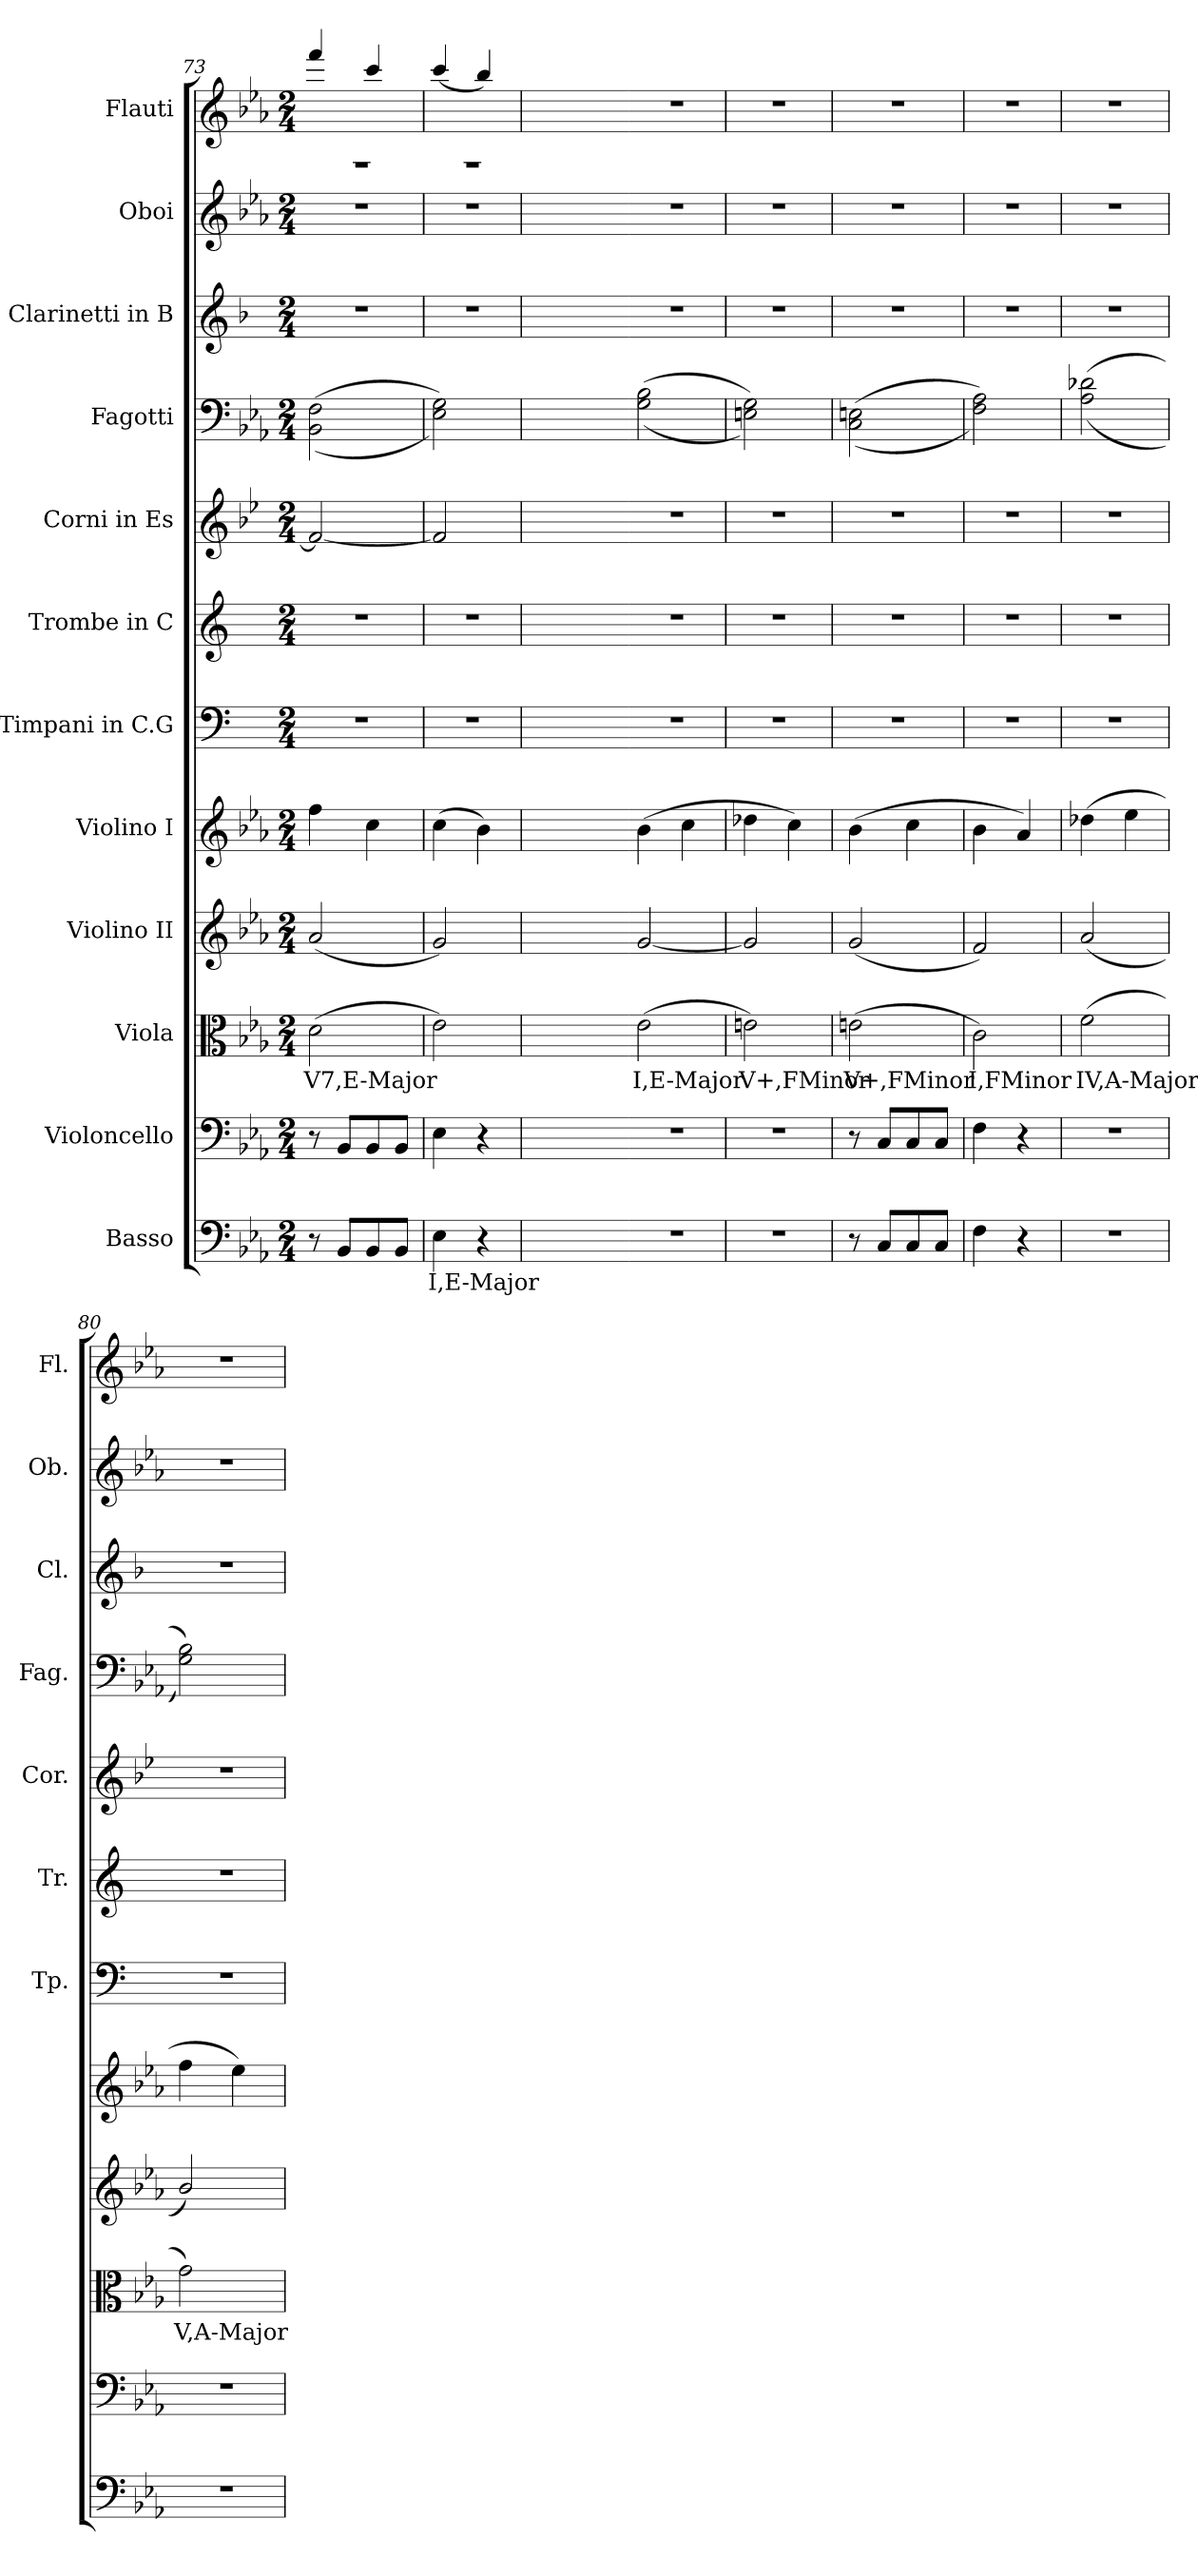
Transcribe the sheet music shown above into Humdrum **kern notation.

**kern	**text	**kern	**kern	**text	**kern	**kern	**kern	**kern	**kern	**kern	**kern	**kern	**kern
*part12	*part12	*part11	*part10	*part10	*part9	*part8	*part7	*part6	*part5	*part4	*part3	*part2	*part1
*staff12	*staff12	*staff11	*staff10	*staff10	*staff9	*staff8	*staff7	*staff6	*staff5	*staff4	*staff3	*staff2	*staff1
*I"Basso	*	*I"Violoncello	*I"Viola	*	*I"Violino II	*I"Violino I	*I"Timpani in C.G	*I"Trombe in C	*I"Corni in Es	*I"Fagotti	*I"Clarinetti in B	*I"Oboi	*I"Flauti
*	*	*	*	*	*	*	*I'Tp.	*I'Tr.	*I'Cor.	*I'Fag.	*I'Cl.	*I'Ob.	*I'Fl.
*clefF4	*	*clefF4	*clefC3	*	*clefG2	*clefG2	*clefF4	*clefG2	*clefG2	*clefF4	*clefG2	*clefG2	*clefG2
*ITrd7c12	*	*	*	*	*	*	*	*	*ITrd4c7	*	*ITrd1c2	*	*
*k[b-e-a-]	*	*k[b-e-a-]	*k[b-e-a-]	*	*k[b-e-a-]	*k[b-e-a-]	*k[]	*k[]	*k[b-e-a-]	*k[b-e-a-]	*k[b-e-a-]	*k[b-e-a-]	*k[b-e-a-]
*M2/4	*	*M2/4	*M2/4	*	*M2/4	*M2/4	*M2/4	*M2/4	*M2/4	*M2/4	*M2/4	*M2/4	*M2/4
=73	=73	=73	=73	=73	=73	=73	=73	=73	=73	=73	=73	=73	=73
*	*	*	*	*	*	*	*	*	*	*	*	*	*^
8r	.	8r	(2d\	V7,E-Major	(2a-/	4ff\	2r	2r	2B-/_	((2BB-\ 2F\	2r	2r	2rF	4fff/
8BBB-/L	.	8BB-/L	.	.	.	.	.	.	.	.	.	.	.	.
8BBB-/	.	8BB-/	.	.	.	4cc\	.	.	.	.	.	.	.	4ccc/
8BBB-/J	.	8BB-/J	.	.	.	.	.	.	.	.	.	.	.	.
=74	=74	=74	=74	=74	=74	=74	=74	=74	=74	=74	=74	=74	=74	=74
4EE-\	I,E-Major	4E-\	2e-\)	.	2g/)	(4cc\	2r	2r	2B-/]	2E-\ 2G\))	2r	2r	2rF	(4ccc/
4r	.	4r	.	.	.	4b-\)	.	.	.	.	.	.	.	4bb-/)
*	*	*	*	*	*	*	*	*	*	*	*	*	*v	*v
!!LO:PB:g=z
=75	=75	=75	=75	=75	=75	=75	=75	=75	=75	=75	=75	=75	=75
2r	.	2r	(2e-\	I,E-Major	[2g/	(4b-\	2r	2r	2r	((2G\ 2B-\	2r	2r	2r
.	.	.	.	.	.	4cc\	.	.	.	.	.	.	.
!!LO:PB:g=z
=76	=76	=76	=76	=76	=76	=76	=76	=76	=76	=76	=76	=76	=76
2r	.	2r	2en\)	V+,FMinor	2g/]	4dd-X\	2r	2r	2r	2En\ 2G\))	2r	2r	2r
.	.	.	.	.	.	4cc\)	.	.	.	.	.	.	.
=77	=77	=77	=77	=77	=77	=77	=77	=77	=77	=77	=77	=77	=77
8r	.	8r	(2en\	V+,FMinor	(2g/	(4b-\	2r	2r	2r	((2C\ 2En\	2r	2r	2r
8CC/L	.	8C/L	.	.	.	.	.	.	.	.	.	.	.
8CC/	.	8C/	.	.	.	4cc\	.	.	.	.	.	.	.
8CC/J	.	8C/J	.	.	.	.	.	.	.	.	.	.	.
=78	=78	=78	=78	=78	=78	=78	=78	=78	=78	=78	=78	=78	=78
4FF\	.	4F\	2c\)	I,FMinor	2f/)	4b-\	2r	2r	2r	2F\ 2A-\))	2r	2r	2r
4r	.	4r	.	.	.	4a-/)	.	.	.	.	.	.	.
=79	=79	=79	=79	=79	=79	=79	=79	=79	=79	=79	=79	=79	=79
2r	.	2r	(2f\	IV,A-Major	(2a-/	(4dd-X\	2r	2r	2r	((2A-\ 2d-X\	2r	2r	2r
.	.	.	.	.	.	4ee-\	.	.	.	.	.	.	.
=80	=80	=80	=80	=80	=80	=80	=80	=80	=80	=80	=80	=80	=80
2r	.	2r	2g\)	V,A-Major	2b-/)	4ff\	2r	2r	2r	2G\ 2B-\))	2r	2r	2r
.	.	.	.	.	.	4ee-\)	.	.	.	.	.	.	.
=	=	=	=	=	=	=	=	=	=	=	=	=	=
*-	*-	*-	*-	*-	*-	*-	*-	*-	*-	*-	*-	*-	*-
